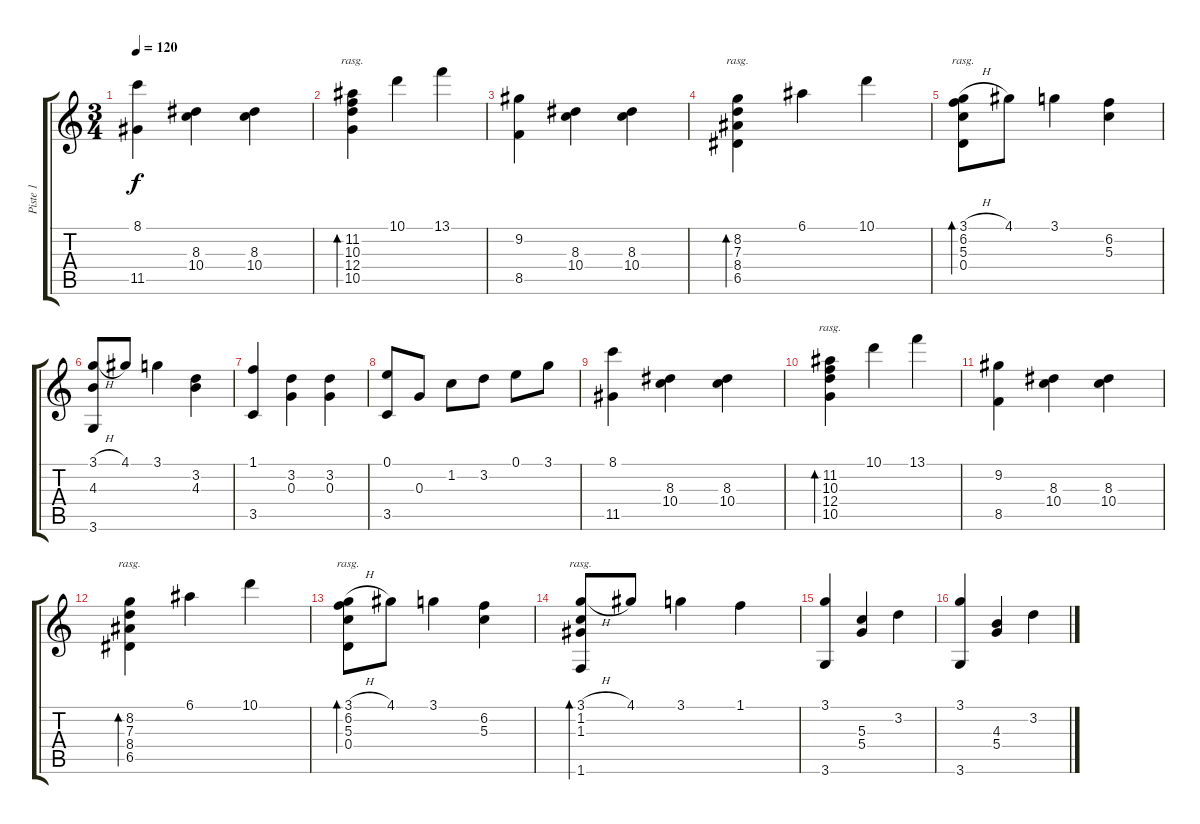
\track ("Piste 1" "Piste 1") {instrument acousticguitarnylon}
\staff {score tabs}
\tuning (E4 B3 G3 D3 A2 E2) {hide}
\ts (3 4)
\tempo 120
\clef g2
\ks c
(8.1 11.5).4{dy f} (8.3 10.4).4 (8.3 10.4).4 |
(11.2 10.3 12.4 10.5).4{bd 480 rasg ii} 10.1.4 13.1.4 |
(9.2 8.5).4 (8.3 10.4).4 (8.3 10.4).4 |
(8.2 7.3 8.4 6.5).4{bd 480 rasg ii} 6.1.4 10.1.4 |
(3.1{h} 6.2 5.3 0.4).8{bd 240 rasg ii} 4.1.8 3.1.4 (6.2 5.3).4 |
(3.1{h} 4.3 3.6).8 4.1.8 3.1.4 (3.2 4.3).4 |
(1.1 3.5).4 (3.2 0.3).4 (3.2 0.3).4 |
(0.1 3.5).8 0.3.8 1.2.8 3.2.8 0.1.8 3.1.8 |
(8.1 11.5).4 (8.3 10.4).4 (8.3 10.4).4 |
(11.2 10.3 12.4 10.5).4{bd 480 rasg ii} 10.1.4 13.1.4 |
(9.2 8.5).4 (8.3 10.4).4 (8.3 10.4).4 |
(8.2 7.3 8.4 6.5).4{bd 480 rasg ii} 6.1.4 10.1.4 |
(3.1{h} 6.2 5.3 0.4).8{bd 240 rasg ii} 4.1.8 3.1.4 (6.2 5.3).4 |
(3.1{h} 1.2 1.3 1.6).8{bd 240 rasg ii} 4.1.8 3.1.4 1.1.4 |
(3.1 3.6).4 (5.3 5.4).4 3.2.4 |
(3.1 3.6).4 (4.3 5.4).4 3.2.4
